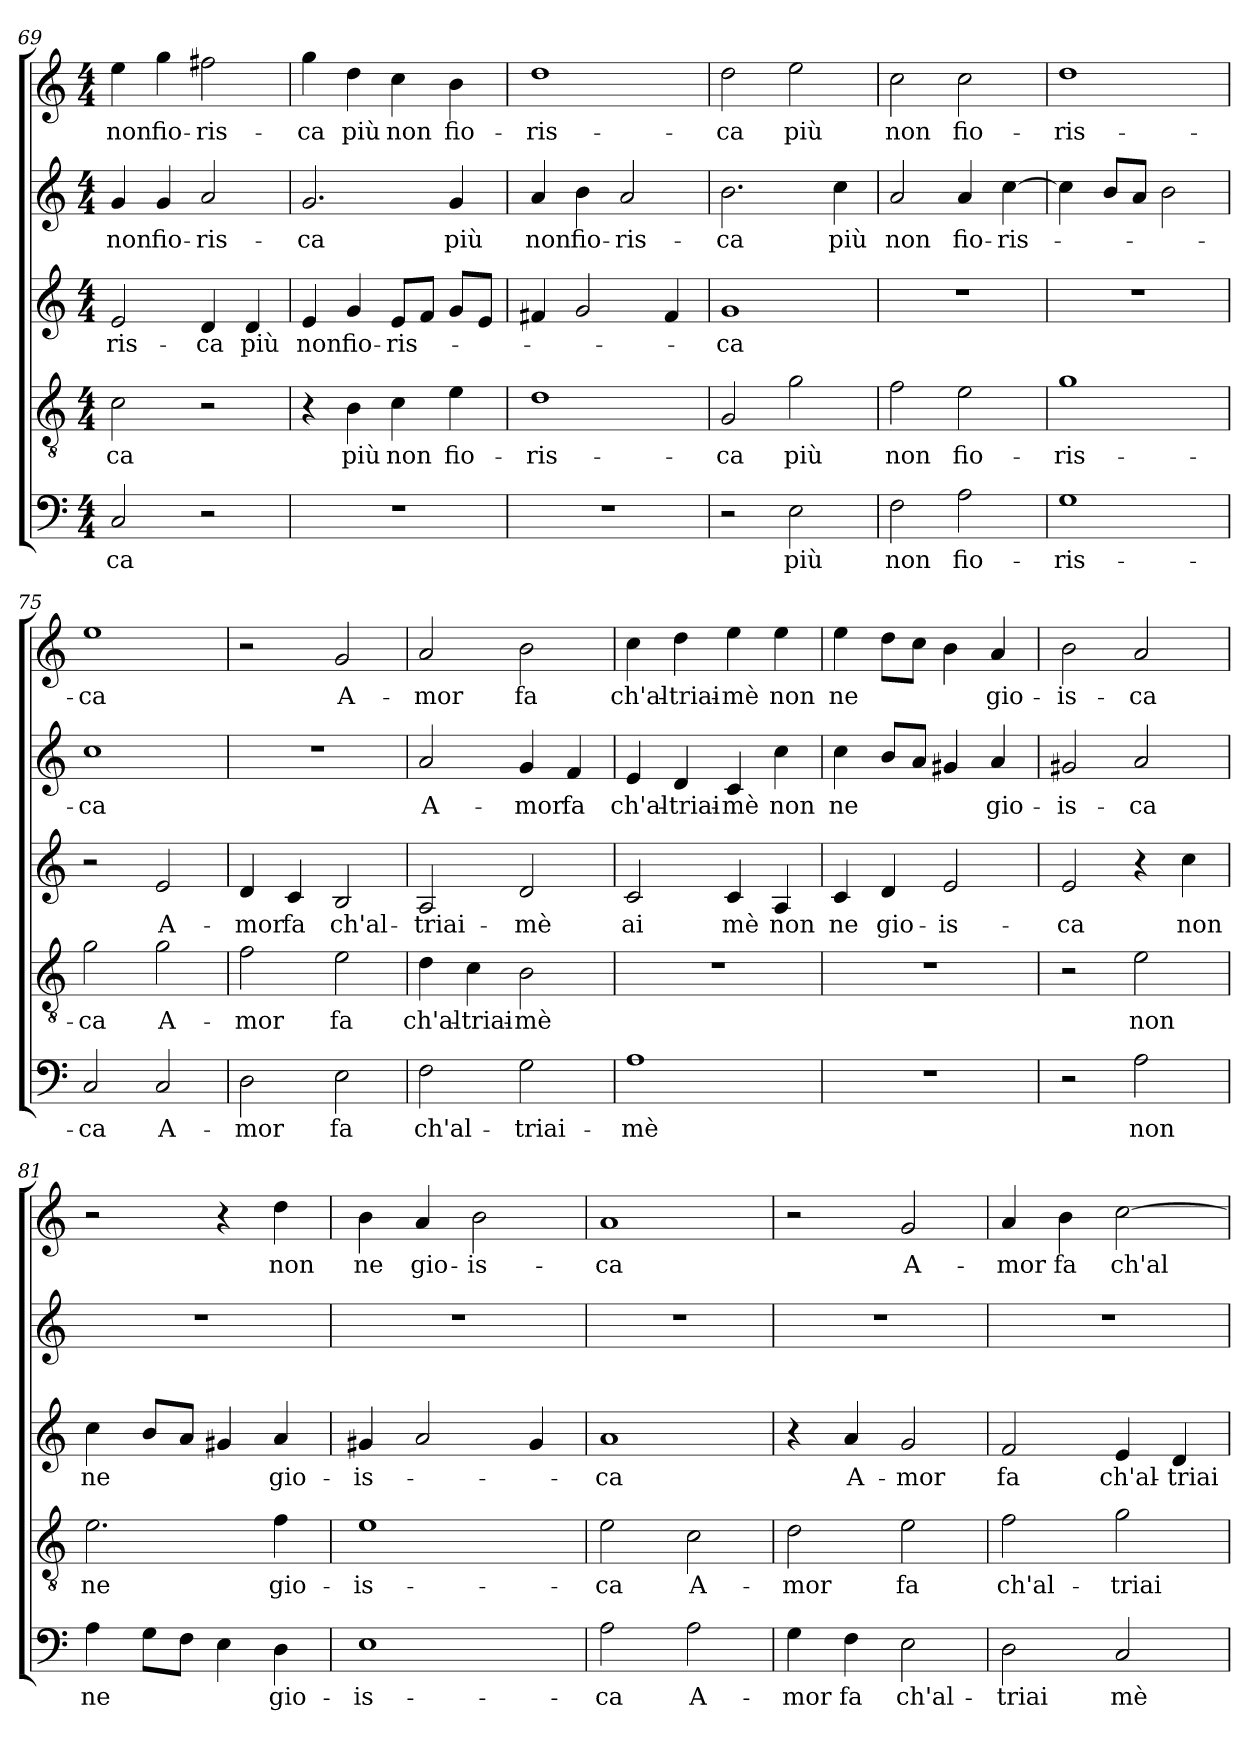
**kern	**text	**kern	**text	**kern	**text	**kern	**text	**kern	**text
*part5	*part5	*part4	*part4	*part3	*part3	*part2	*part2	*part1	*part1
*staff5	*staff5	*staff4	*staff4	*staff3	*staff3	*staff2	*staff2	*staff1	*staff1
*clefF4	*	*clefGv2	*	*clefG2	*	*clefG2	*	*clefG2	*
*k[]	*	*k[]	*	*k[]	*	*k[]	*	*k[]	*
*M4/4	*	*M4/4	*	*M4/4	*	*M4/4	*	*M4/4	*
=69	=69	=69	=69	=69	=69	=69	=69	=69	=69
2C/	ca	2c\	ca	2e/	ris-	4g/	non	4ee\	non
.	.	.	.	.	.	4g/	fio-	4gg\	fio-
2r	.	2r	.	4d/	ca	2a/	ris-	2ff#X\	ris-
.	.	.	.	4d/	più	.	.	.	.
=70	=70	=70	=70	=70	=70	=70	=70	=70	=70
1r	.	4r	.	4e/	non	2.g/	ca	4gg\	ca
.	.	4B\	più	4g/	fio-	.	.	4dd\	più
.	.	4c\	non	8e/L	ris-	.	.	4cc\	non
.	.	.	.	8f/J	.	.	.	.	.
.	.	4e\	fio-	8g/L	.	4g/	più	4b\	fio-
.	.	.	.	8e/J	.	.	.	.	.
=71	=71	=71	=71	=71	=71	=71	=71	=71	=71
1r	.	1d\	ris-	4f#X/	.	4a/	non	1dd\	ris-
.	.	.	.	2g/	.	4b\	fio-	.	.
.	.	.	.	.	.	2a/	ris-	.	.
.	.	.	.	4f#/	.	.	.	.	.
=72	=72	=72	=72	=72	=72	=72	=72	=72	=72
2r	.	2G/	ca	1g/	ca	2.b\	ca	2dd\	ca
2E\	più	2g\	più	.	.	.	.	2ee\	più
.	.	.	.	.	.	4cc\	più	.	.
=73	=73	=73	=73	=73	=73	=73	=73	=73	=73
2F\	non	2f\	non	1r	.	2a/	non	2cc\	non
2A\	fio-	2e\	fio-	.	.	4a/	fio-	2cc\	fio-
.	.	.	.	.	.	[4cc\	ris-	.	.
=74	=74	=74	=74	=74	=74	=74	=74	=74	=74
1G\	ris-	1g\	ris-	1r	.	4cc\]	.	1dd\	ris-
.	.	.	.	.	.	8b/L	.	.	.
.	.	.	.	.	.	8a/J	.	.	.
.	.	.	.	.	.	2b\	.	.	.
=75	=75	=75	=75	=75	=75	=75	=75	=75	=75
2C/	ca	2g\	ca	2r	.	1cc\	ca	1ee\	ca
2C/	A-	2g\	A-	2e/	A-	.	.	.	.
=76	=76	=76	=76	=76	=76	=76	=76	=76	=76
2D\	mor	2f\	mor	4d/	mor	1r	.	2r	.
.	.	.	.	4c/	fa	.	.	.	.
2E\	fa	2e\	fa	2B/	ch'al-	.	.	2g/	A-
=77	=77	=77	=77	=77	=77	=77	=77	=77	=77
2F\	ch'al-	4d\	ch'al-	2A/	triai-	2a/	A-	2a/	mor
.	.	4c\	triai-	.	.	.	.	.	.
2G\	triai-	2B\	mè	2d/	mè	4g/	mor	2b\	fa
.	.	.	.	.	.	4f/	fa	.	.
=78	=78	=78	=78	=78	=78	=78	=78	=78	=78
1A\	mè	1r	.	2c/	ai	4e/	ch'al-	4cc\	ch'al-
.	.	.	.	.	.	4d/	triai-	4dd\	triai-
.	.	.	.	4c/	mè	4c/	mè	4ee\	mè
.	.	.	.	4A/	non	4cc\	non	4ee\	non
=79	=79	=79	=79	=79	=79	=79	=79	=79	=79
1r	.	1r	.	4c/	ne	4cc\	ne	4ee\	ne
.	.	.	.	4d/	gio-	8b/L	.	8dd\L	.
.	.	.	.	.	.	8a/J	.	8cc\J	.
.	.	.	.	2e/	is-	4g#X/	.	4b\	.
.	.	.	.	.	.	4a/	gio-	4a/	gio-
=80	=80	=80	=80	=80	=80	=80	=80	=80	=80
2r	.	2r	.	2e/	ca	2g#X/	is-	2b\	is-
2A\	non	2e\	non	4r	.	2a/	ca	2a/	ca
.	.	.	.	4cc\	non	.	.	.	.
=81	=81	=81	=81	=81	=81	=81	=81	=81	=81
4A\	ne	2.e\	ne	4cc\	ne	1r	.	2r	.
8G\L	.	.	.	8b/L	.	.	.	.	.
8F\J	.	.	.	8a/J	.	.	.	.	.
4E\	.	.	.	4g#X/	.	.	.	4r	.
4D\	gio-	4f\	gio-	4a/	gio-	.	.	4dd\	non
=82	=82	=82	=82	=82	=82	=82	=82	=82	=82
1E\	is-	1e\	is-	4g#X/	is-	1r	.	4b\	ne
.	.	.	.	2a/	.	.	.	4a/	gio-
.	.	.	.	.	.	.	.	2b\	is-
.	.	.	.	4g#/	.	.	.	.	.
=83	=83	=83	=83	=83	=83	=83	=83	=83	=83
2A\	ca	2e\	ca	1a/	ca	1r	.	1a/	ca
2A\	A-	2c\	A-	.	.	.	.	.	.
=84	=84	=84	=84	=84	=84	=84	=84	=84	=84
4G\	mor	2d\	mor	4r	.	1r	.	2r	.
4F\	fa	.	.	4a/	A-	.	.	.	.
2E\	ch'al-	2e\	fa	2g/	mor	.	.	2g/	A-
=85	=85	=85	=85	=85	=85	=85	=85	=85	=85
2D\	triai	2f\	ch'al-	2f/	fa	1r	.	4a/	mor
.	.	.	.	.	.	.	.	4b\	fa
2C/	mè	2g\	triai-	4e/	ch'al-	.	.	[2cc\	ch'al-
.	.	.	.	4d/	triai-	.	.	.	.
=	=	=	=	=	=	=	=	=	=
*-	*-	*-	*-	*-	*-	*-	*-	*-	*-
